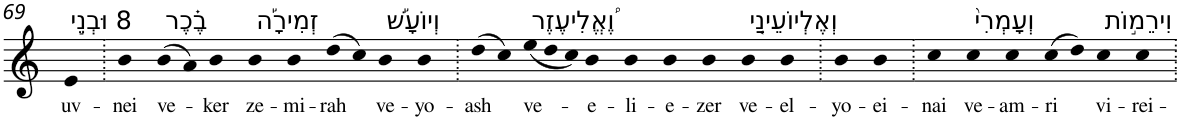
**kern	**text
*part1	*part1
*staff1	*staff1
*I"Piano	*
*I'Pno	*
!!LO:PB:g=z
*clefG2	*
*k[]	*
=69	=69
!LO:TX:a:t=8 וּבְנֵ֣י	!
!	!LO:LY:b
4e	uv-
=70.	=70.
!	!LO:LY:b
4b	-nei
!LO:TX:a:t=בֶ֗כֶר	!
!	!LO:LY:b
(>8b	ve-
8a)	.
!	!LO:LY:b
4b	-ker
!LO:TX:a:t=זְמִירָ֡ה	!
!	!LO:LY:b
4b	ze-
!	!LO:LY:b
4b	-mi-
!	!LO:LY:b
(>8dd	-rah
8cc)	.
!LO:TX:a:t=וְיוֹעָ֡שׁ	!
!	!LO:LY:b
4b	ve-
!	!LO:LY:b
4b	-yo-
=71.	=71.
!	!LO:LY:b
(>8dd	-ash
8cc)	.
*Xtuplet	*
!LO:TX:a:t=וֶ֠אֱלִיעֶזֶר	!
!	!LO:LY:b
(<12ee	ve-
12dd	.
12cc)	.
!	!LO:LY:b
4b	-e-
!	!LO:LY:b
4b	-li-
!	!LO:LY:b
4b	-e-
!	!LO:LY:b
4b	-zer
!LO:TX:a:t=וְאֶלְיוֹעֵינַ֤י	!
!	!LO:LY:b
4b	ve-
!	!LO:LY:b
4b	-el-
=72.	=72.
!	!LO:LY:b
4b	-yo-
!	!LO:LY:b
4b	-ei-
=73.	=73.
!	!LO:LY:b
4cc	-nai
!LO:TX:a:t=וְעָמְרִי֙	!
!	!LO:LY:b
4cc	ve-
!	!LO:LY:b
4cc	-am-
!	!LO:LY:b
(>8cc	-ri
8dd)	.
!LO:TX:a:t=וִירֵמ֣וֹת	!
!	!LO:LY:b
4cc	vi-
!	!LO:LY:b
4cc	-rei-
=.	=.
*-	*-
